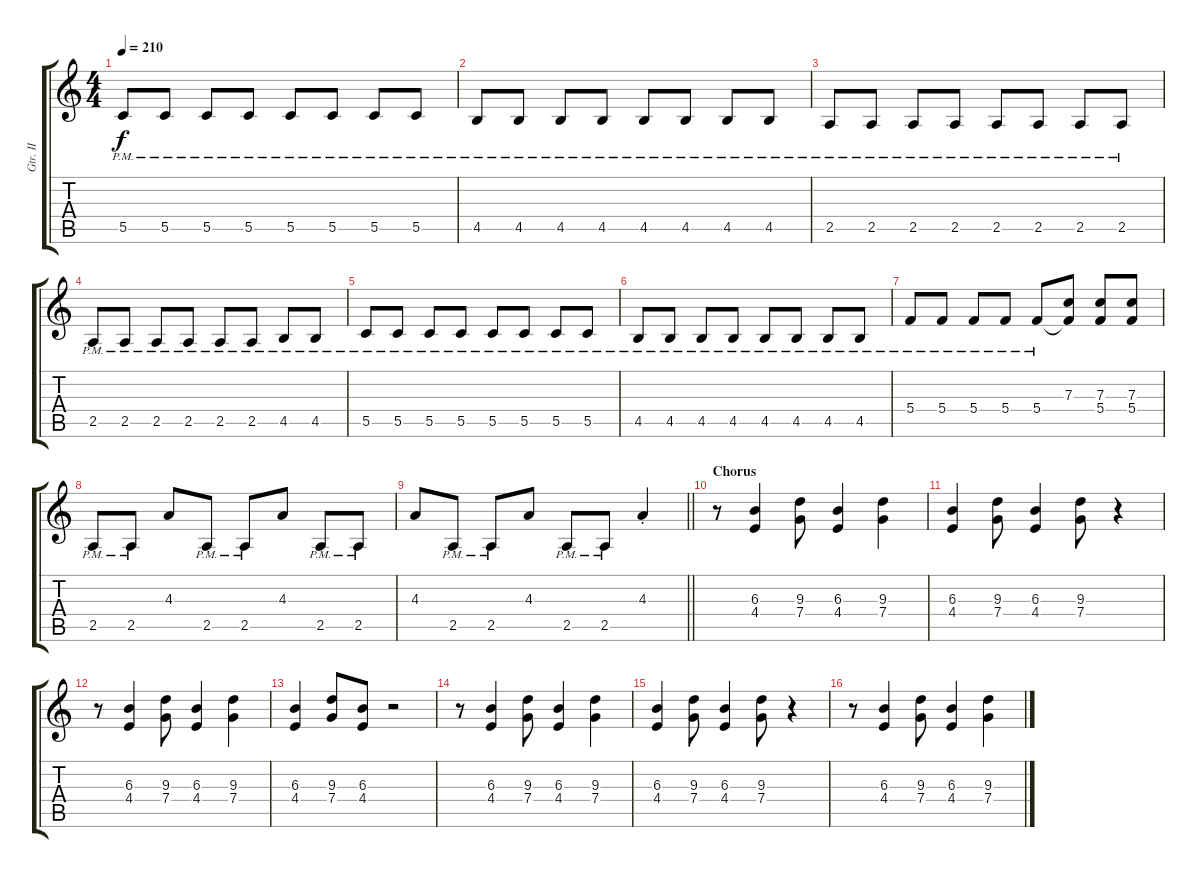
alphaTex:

\track ("Gtr. II" "Gtr. II") {instrument overdrivenguitar}
\staff {score tabs}
\tuning (D4 A3 F3 C3 G2 D2) {hide}
\ts (4 4)
\tempo 210
\clef g2
\ks c
5.5{pm}.8{dy f} 5.5{pm}.8 5.5{pm}.8 5.5{pm}.8 5.5{pm}.8 5.5{pm}.8 5.5{pm}.8 5.5{pm}.8 |
4.5{pm}.8 4.5{pm}.8 4.5{pm}.8 4.5{pm}.8 4.5{pm}.8 4.5{pm}.8 4.5{pm}.8 4.5{pm}.8 |
2.5{pm}.8 2.5{pm}.8 2.5{pm}.8 2.5{pm}.8 2.5{pm}.8 2.5{pm}.8 2.5{pm}.8 2.5{pm}.8 |
2.5{pm}.8 2.5{pm}.8 2.5{pm}.8 2.5{pm}.8 2.5{pm}.8 2.5{pm}.8 4.5{pm}.8 4.5{pm}.8 |
5.5{pm}.8 5.5{pm}.8 5.5{pm}.8 5.5{pm}.8 5.5{pm}.8 5.5{pm}.8 5.5{pm}.8 5.5{pm}.8 |
4.5{pm}.8 4.5{pm}.8 4.5{pm}.8 4.5{pm}.8 4.5{pm}.8 4.5{pm}.8 4.5{pm}.8 4.5{pm}.8 |
5.4{pm}.8 5.4{pm}.8 5.4{pm}.8 5.4{pm}.8 5.4{pm}.8 (7.3 5.4{t}).8 (7.3 5.4).8 (7.3 5.4).8 |
2.5{pm}.8 2.5{pm}.8 4.3.8 2.5{pm}.8 2.5{pm}.8 4.3.8 2.5{pm}.8 2.5{pm}.8 |
\barLineRight lightlight
4.3.8 2.5{pm}.8 2.5{pm}.8 4.3.8 2.5{pm}.8 2.5{pm}.8 4.3{st}.4 |
\section ("" "Chorus")
r.8 (6.3 4.4).4 (9.3 7.4).8 (6.3 4.4).4 (9.3 7.4).4 |
(6.3 4.4).4 (9.3 7.4).8 (6.3 4.4).4 (9.3 7.4).8 r.4 |
r.8 (6.3 4.4).4 (9.3 7.4).8 (6.3 4.4).4 (9.3 7.4).4 |
(6.3 4.4).4 (9.3 7.4).8 (6.3 4.4).8 r.2 |
r.8 (6.3 4.4).4 (9.3 7.4).8 (6.3 4.4).4 (9.3 7.4).4 |
(6.3 4.4).4 (9.3 7.4).8 (6.3 4.4).4 (9.3 7.4).8 r.4 |
r.8 (6.3 4.4).4 (9.3 7.4).8 (6.3 4.4).4 (9.3 7.4).4
